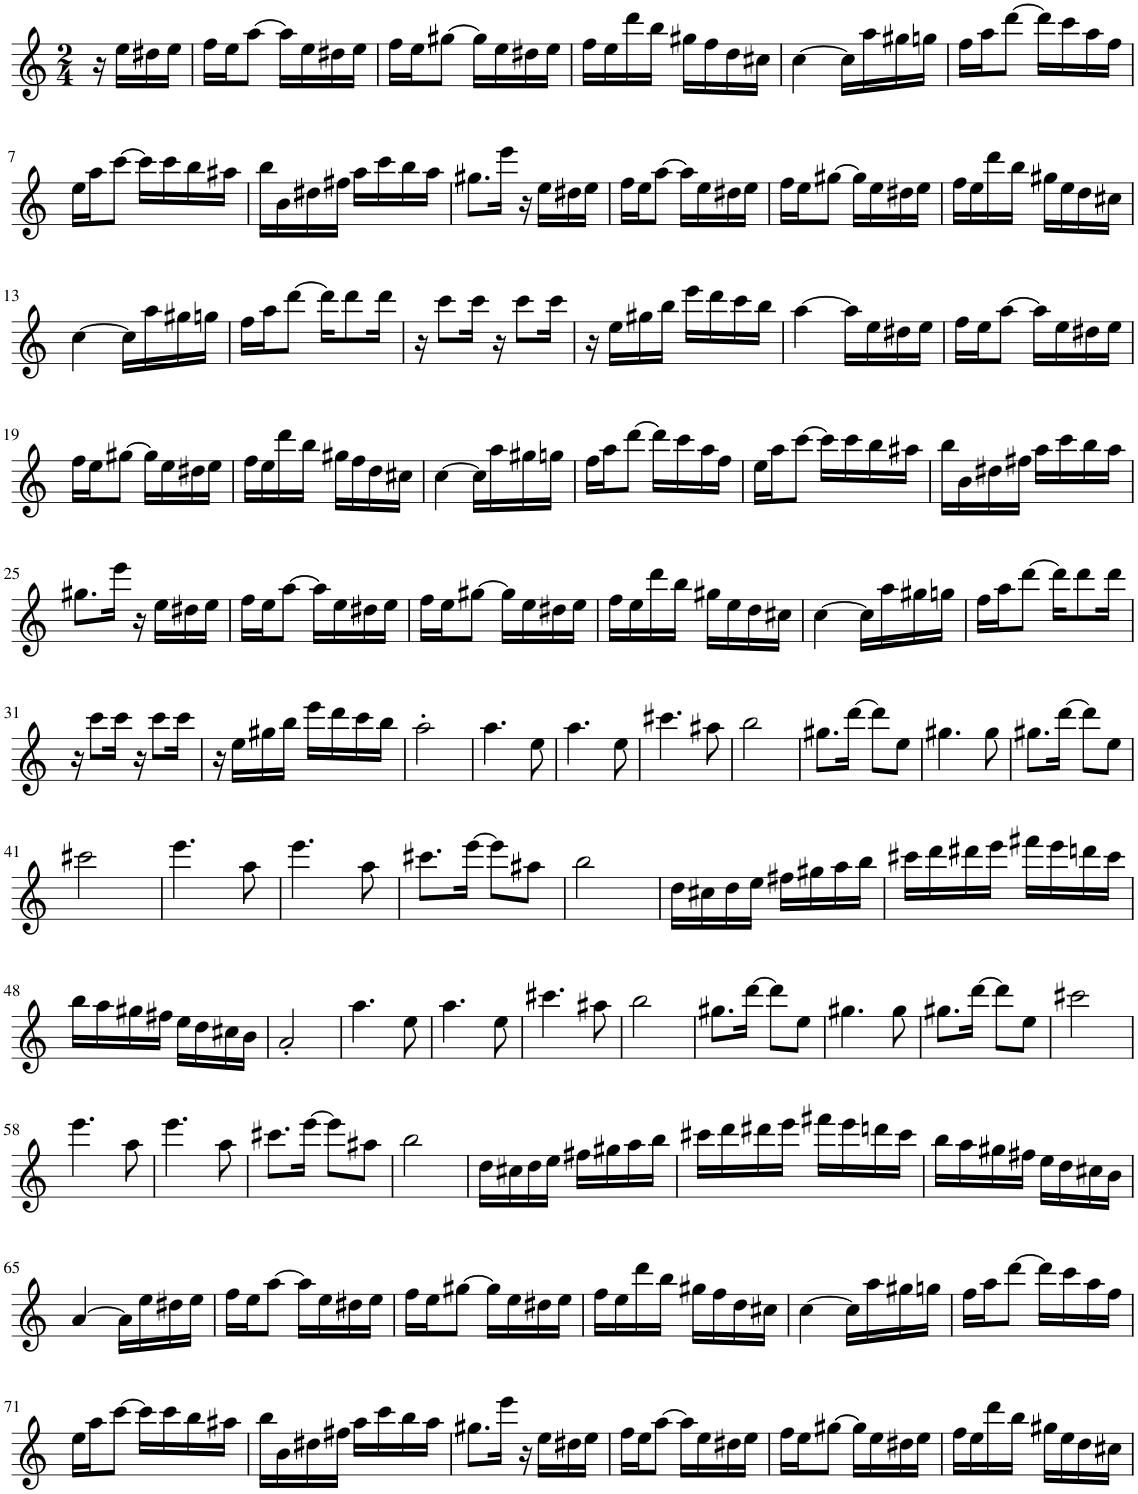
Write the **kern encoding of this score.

**kern
*part1
*staff1
*I"Flute, Flute
*I'Fl
*clefG2
*k[]
*M2/4
=1
16r
16ee\LL
16dd#X\
16ee\JJ
=2
16ff\LL
16ee\J
[8aa\J
16aa\LL]
16ee\
16dd#X\
16ee\JJ
=3
16ff\LL
16ee\J
[8gg#X\J
16gg#\LL]
16ee\
16dd#X\
16ee\JJ
=4
16ff\LL
16ee\
16ddd\
16bb\JJ
16gg#X\LL
16ff\
16dd\
16cc#X\JJ
=5
[4cc\
16cc\LL]
16aa\
16gg#X\
16ggn\JJ
=6
16ff\LL
16aa\J
[8ddd\J
16ddd\LL]
16ccc\
16aa\
16ff\JJ
!!LO:LB:g=z
=7
16ee\LL
16aa\J
[8ccc\J
16ccc\LL]
16ccc\
16bb\
16aa#X\JJ
=8
16bb\LL
16b\
16dd#X\
16ff#X\JJ
16aa\LL
16ccc\
16bb\
16aa\JJ
=9
8.gg#X\L
16eee\Jk
16r
16ee\LL
16dd#X\
16ee\JJ
=10
16ff\LL
16ee\J
[8aa\J
16aa\LL]
16ee\
16dd#X\
16ee\JJ
=11
16ff\LL
16ee\J
[8gg#X\J
16gg#\LL]
16ee\
16dd#X\
16ee\JJ
=12
16ff\LL
16ee\
16ddd\
16bb\JJ
16gg#X\LL
16ee\
16dd\
16cc#X\JJ
!!LO:LB:g=z
=13
[4cc\
16cc\LL]
16aa\
16gg#X\
16ggn\JJ
=14
16ff\LL
16aa\J
[8ddd\J
16ddd\KL]
8ddd\
16ddd\Jk
=15
16r
8ccc\L
16ccc\Jk
16r
8ccc\L
16ccc\Jk
=16
16r
16ee\LL
16gg#X\
16bb\JJ
16eee\LL
16ddd\
16ccc\
16bb\JJ
=17
[4aa\
16aa\LL]
16ee\
16dd#X\
16ee\JJ
=18
16ff\LL
16ee\J
[8aa\J
16aa\LL]
16ee\
16dd#X\
16ee\JJ
!!LO:LB:g=z
=19
16ff\LL
16ee\J
[8gg#X\J
16gg#\LL]
16ee\
16dd#X\
16ee\JJ
=20
16ff\LL
16ee\
16ddd\
16bb\JJ
16gg#X\LL
16ff\
16dd\
16cc#X\JJ
=21
[4cc\
16cc\LL]
16aa\
16gg#X\
16ggn\JJ
=22
16ff\LL
16aa\J
[8ddd\J
16ddd\LL]
16ccc\
16aa\
16ff\JJ
=23
16ee\LL
16aa\J
[8ccc\J
16ccc\LL]
16ccc\
16bb\
16aa#X\JJ
=24
16bb\LL
16b\
16dd#X\
16ff#X\JJ
16aa\LL
16ccc\
16bb\
16aa\JJ
!!LO:LB:g=z
=25
8.gg#X\L
16eee\Jk
16r
16ee\LL
16dd#X\
16ee\JJ
=26
16ff\LL
16ee\J
[8aa\J
16aa\LL]
16ee\
16dd#X\
16ee\JJ
=27
16ff\LL
16ee\J
[8gg#X\J
16gg#\LL]
16ee\
16dd#X\
16ee\JJ
=28
16ff\LL
16ee\
16ddd\
16bb\JJ
16gg#X\LL
16ee\
16dd\
16cc#X\JJ
=29
[4cc\
16cc\LL]
16aa\
16gg#X\
16ggn\JJ
=30
16ff\LL
16aa\J
[8ddd\J
16ddd\KL]
8ddd\
16ddd\Jk
!!LO:LB:g=z
=31
16r
8ccc\L
16ccc\Jk
16r
8ccc\L
16ccc\Jk
=32
16r
16ee\LL
16gg#X\
16bb\JJ
16eee\LL
16ddd\
16ccc\
16bb\JJ
=33
2aa'\
=34
4.aa\
8ee\
=35
4.aa\
8ee\
=36
4.ccc#X\
8aa#X\
=37
2bb\
=38
8.gg#X\L
[16ddd\Jk
8ddd\L]
8ee\J
=39
4.gg#X\
8gg#\
=40
8.gg#X\L
[16ddd\Jk
8ddd\L]
8ee\J
!!LO:LB:g=z
=41
2ccc#X\
=42
4.eee\
8aa\
=43
4.eee\
8aa\
=44
8.ccc#X\L
[16eee\Jk
8eee\L]
8aa#X\J
=45
2bb\
=46
16dd\LL
16cc#X\
16dd\
16ee\JJ
16ff#X\LL
16gg#X\
16aa\
16bb\JJ
=47
16ccc#X\LL
16ddd\
16ddd#X\
16eee\JJ
16fff#X\LL
16eee\
16dddn\
16ccc#\JJ
!!LO:LB:g=z
=48
16bb\LL
16aa\
16gg#X\
16ff#X\JJ
16ee\LL
16dd\
16cc#X\
16b\JJ
=49
2a'/
=50
4.aa\
8ee\
=51
4.aa\
8ee\
=52
4.ccc#X\
8aa#X\
=53
2bb\
=54
8.gg#X\L
[16ddd\Jk
8ddd\L]
8ee\J
=55
4.gg#X\
8gg#\
=56
8.gg#X\L
[16ddd\Jk
8ddd\L]
8ee\J
=57
2ccc#X\
!!LO:LB:g=z
=58
4.eee\
8aa\
=59
4.eee\
8aa\
=60
8.ccc#X\L
[16eee\Jk
8eee\L]
8aa#X\J
=61
2bb\
=62
16dd\LL
16cc#X\
16dd\
16ee\JJ
16ff#X\LL
16gg#X\
16aa\
16bb\JJ
=63
16ccc#X\LL
16ddd\
16ddd#X\
16eee\JJ
16fff#X\LL
16eee\
16dddn\
16ccc#\JJ
=64
16bb\LL
16aa\
16gg#X\
16ff#X\JJ
16ee\LL
16dd\
16cc#X\
16b\JJ
!!LO:LB:g=z
=65
[4a/
16a\LL]
16ee\
16dd#X\
16ee\JJ
=66
16ff\LL
16ee\J
[8aa\J
16aa\LL]
16ee\
16dd#X\
16ee\JJ
=67
16ff\LL
16ee\J
[8gg#X\J
16gg#\LL]
16ee\
16dd#X\
16ee\JJ
=68
16ff\LL
16ee\
16ddd\
16bb\JJ
16gg#X\LL
16ff\
16dd\
16cc#X\JJ
=69
[4cc\
16cc\LL]
16aa\
16gg#X\
16ggn\JJ
=70
16ff\LL
16aa\J
[8ddd\J
16ddd\LL]
16ccc\
16aa\
16ff\JJ
!!LO:LB:g=z
=71
16ee\LL
16aa\J
[8ccc\J
16ccc\LL]
16ccc\
16bb\
16aa#X\JJ
=72
16bb\LL
16b\
16dd#X\
16ff#X\JJ
16aa\LL
16ccc\
16bb\
16aa\JJ
=73
8.gg#X\L
16eee\Jk
16r
16ee\LL
16dd#X\
16ee\JJ
=74
16ff\LL
16ee\J
[8aa\J
16aa\LL]
16ee\
16dd#X\
16ee\JJ
=75
16ff\LL
16ee\J
[8gg#X\J
16gg#\LL]
16ee\
16dd#X\
16ee\JJ
=76
16ff\LL
16ee\
16ddd\
16bb\JJ
16gg#X\LL
16ee\
16dd\
16cc#X\JJ
=
*-
